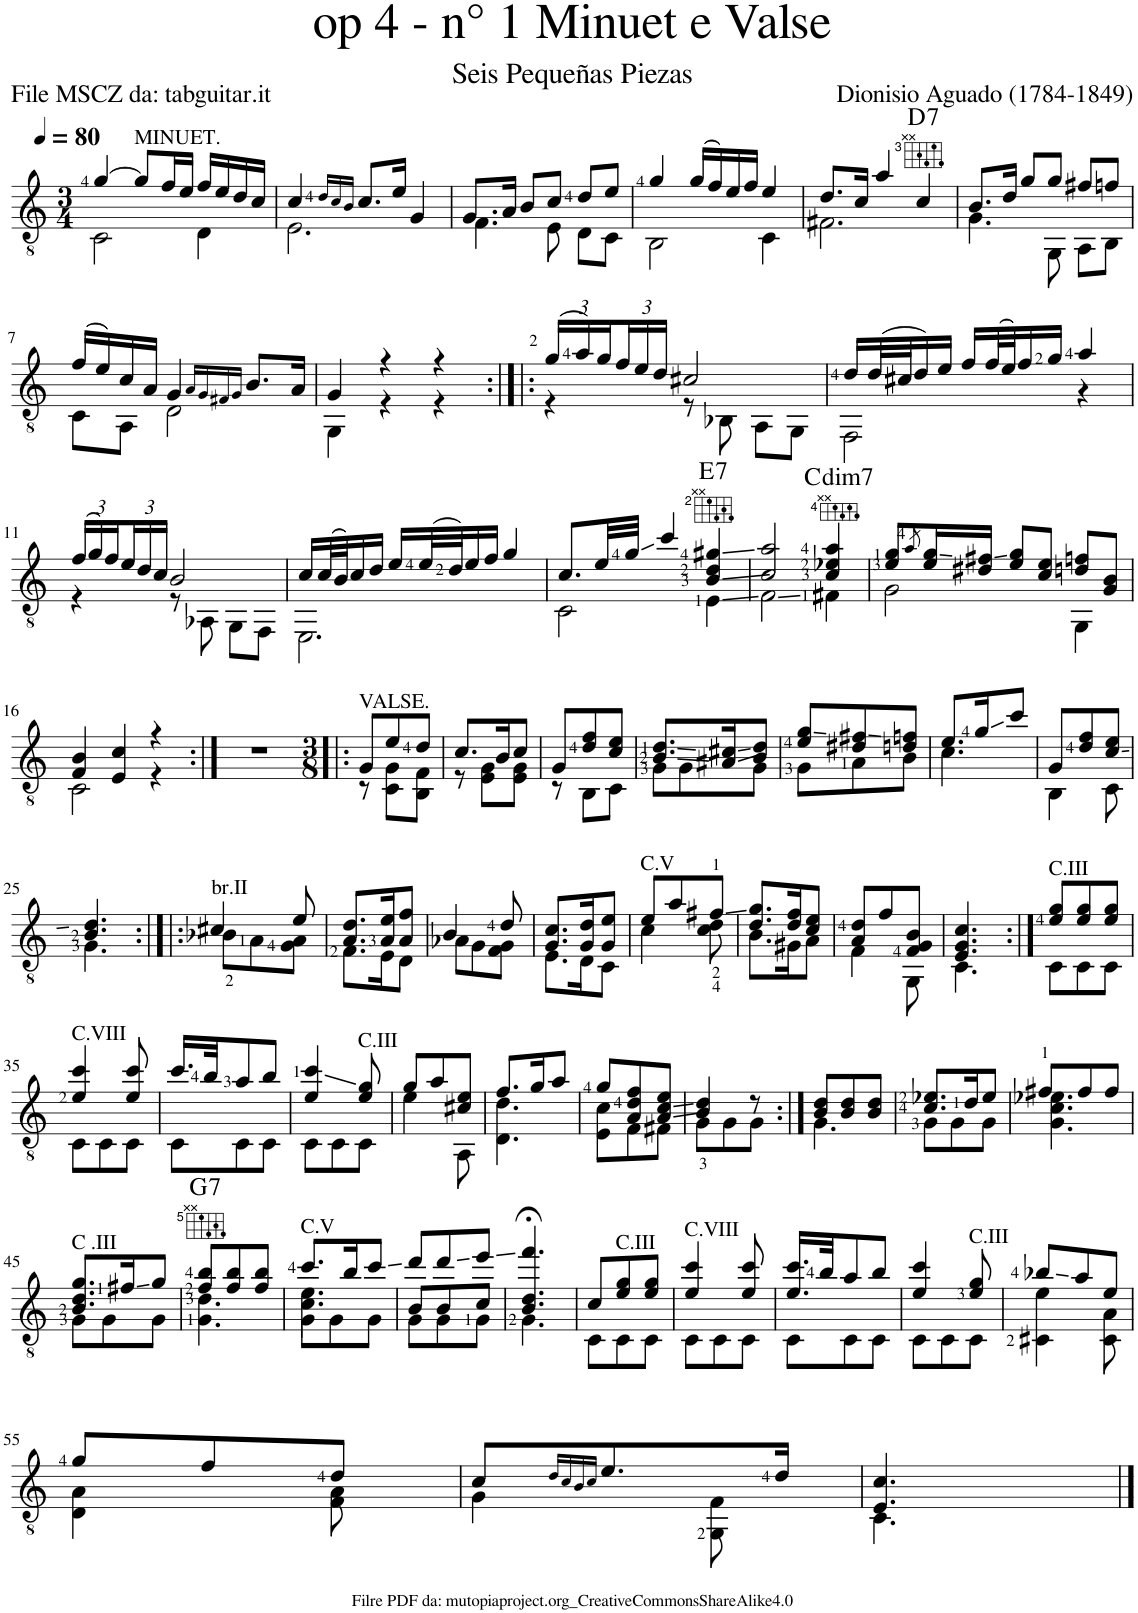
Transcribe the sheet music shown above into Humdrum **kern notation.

**kern	**harte
*part1	*part1
*staff1	*
*I"Guitar	*
*I'Guit.	*
*clefGv2	*
*k[]	*
*M3/4	*
*MM80	*
=1	=1
*^	*
[4g/	2C\	.
!LO:TX:a:t=MINUET.	!	!
8g/L]	.	.
16f/L	.	.
16e/JJ	.	.
16f/LL	4D\	.
16e/	.	.
16d/	.	.
16c/JJ	.	.
=2	=2	=2
4c/	2.E\	.
16qd/LL	.	.
16qc/	.	.
16qB/JJ	.	.
8.c/L	.	.
16e/Jk	.	.
4G/	.	.
=3	=3	=3
8.G/L	4.F\	.
16A/Jk	.	.
8B/L	.	.
8c/J	8E\	.
8d/L	8D\L	.
8e/J	8C\J	.
=4	=4	=4
4g/	2BB\	.
(16g/LL	.	.
16f/)	.	.
16e/	.	.
16f/JJ	.	.
4e/	4C\	.
=5	=5	=5
8.d/L	2.F#X\	.
16c/Jk	.	.
4a/	.	.
!	!	!LO:H:kt=7
4c/	.	D:7
=6	=6	=6
8.B/L	4.G\	.
16d/Jk	.	.
8g/L	.	.
8g/J	8GG\	.
8f#X/L	8AA\L	.
8fn/J	8BB\J	.
!!LO:LB:g=z	!!
=7	=7	=7
(16f/LL	8C\L	.
16e/)	.	.
16c/	8AA\J	.
16A/JJ	.	.
4G/	2D\	.
16qA/LL	.	.
16qG/	.	.
16qF#X/	.	.
16qG/JJ	.	.
8.B/L	.	.
16A/Jk	.	.
=8	=8	=8
4G/	4GG\	.
4r	4r	.
4r	4r	.
=9:|!|:	=9:|!|:	=9:|!|:
*Xbrackettup	*	*
(24g/LL	4r	.
24a/)	.	.
24g/	.	.
24f/	.	.
24e/	.	.
24d/JJ	.	.
2c#X/	8r	.
.	8BB-X\	.
.	8AA\L	.
.	8GG\J	.
=10	=10	=10
16d/LL	2FF\	.
(32d/L	.	.
32c#X/J	.	.
16d/)	.	.
16e/JJ	.	.
16f/LL	.	.
(32f/L	.	.
32e/J)	.	.
16f/	.	.
16g/JJ	.	.
4a/	4r	.
!!LO:LB:g=z	!!
=11	=11	=11
(24f/LL	4r	.
24g/)	.	.
24f/	.	.
24e/	.	.
24d/	.	.
24c/JJ	.	.
2B/	8r	.
.	8AA-X\	.
.	8GG\L	.
.	8FF\J	.
=12	=12	=12
16c/LL	2.EE\	.
(32c/L	.	.
32B/J)	.	.
16c/	.	.
16d/JJ	.	.
16e/LL	.	.
(32e/L	.	.
32d/J)	.	.
16e/	.	.
16f/JJ	.	.
4g/	.	.
=13	=13	=13
8.c/L	2C\	.
32e/LL	.	.
32g/JJJ	.	.
4cc/	.	.
!	!	!LO:H:kt=7
4B/ 4d/ 4g#X/	4E\	E:7
=14	=14	=14
2c/ 2a/	2F\	.
!	!	!LO:H:kt=dim7
4c/ 4e-X/ 4a/	4F#X\	C:dim7
=15	=15	=15
8e/ 8g/L	2G\	.
8qa/	.	.
16e/ 16g/L	.	.
16d#X/ 16f#X/JJ	.	.
8e/ 8g/L	.	.
8c/ 8e/J	.	.
8dn/ 8fn/L	4GG\	.
8G/ 8B/J	.	.
!!LO:LB:g=z	!!
=16	=16	=16
4F/ 4B/	2C\	.
4E/ 4c/	.	.
4r	4r	.
*v	*v	*
=17:|!	=17:|!
2.r	.
=18!|:	=18!|:
*M3/8	*
*^	*
!LO:TX:a:t=VALSE.	!	!
8G/L	8r	.
8e/	8C\ 8G\L	.
8d/J	8BB\ 8F\J	.
=19	=19	=19
8.c/L	8r	.
.	8E\ 8G\L	.
16B/K	.	.
8c/J	8E\ 8G\J	.
=20	=20	=20
8G/L	8r	.
8d/ 8f/	8BB\L	.
8c/ 8e/J	8C\J	.
=21	=21	=21
8.B/ 8.d/L	8G\L	.
.	8G\	.
16A#X/ 16c#X/K	.	.
8B/ 8d/J	8G\J	.
=22	=22	=22
8e/ 8g/L	8G\L	.
8d#X/ 8f#X/	8A\	.
8dn/ 8fn/J	8B\J	.
=23	=23	=23
8.e/L	4.c\	.
16g/K	.	.
8cc/J	.	.
=24	=24	=24
8G/L	4BB\	.
8d/ 8f/	.	.
8c/ 8e/J	8C\	.
!!LO:LB:g=z	!!
=25	=25	=25
4.B/ 4.d/	4.G\	.
=26:|!|:	=26:|!|:	=26:|!|:
!LO:TX:a:t=br.II	!	!
4c#X/	8B-X\L	.
.	8A\	.
8e/	8G\ 8A\J	.
=27	=27	=27
8.A/ 8.d/L	8.F\L	.
16A/ 16e/K	16E\K	.
8A/ 8f/J	8D\J	.
=28	=28	=28
4B/	8A-X\L	.
.	8G\	.
8d/	8F\ 8G\J	.
=29	=29	=29
8.G/ 8.c/L	8.E\L	.
16G/ 16d/K	16D\K	.
8G/ 8e/J	8C\J	.
=30	=30	=30
!LO:TX:a:t=C.V	!	!
8e/L	4c\	.
8a/	.	.
8f#X/J	8c\ 8d\	.
=31	=31	=31
8.d/ 8.g/L	8.B\L	.
16d/ 16f/K	16G#X\K	.
8c/ 8e/J	8A\J	.
=32	=32	=32
8A/ 8d/L	4F\	.
8f/	.	.
8F/ 8G/ 8B/J	8GG\	.
=33	=33	=33
4.E/ 4.G/ 4.c/	4.C\	.
=34:|!	=34:|!	=34:|!
!LO:TX:a:t=C.III	!	!
8e/ 8g/L	8C\L	.
8e/ 8g/	8C\	.
8e/ 8g/J	8C\J	.
!!LO:LB:g=z	!!
=35	=35	=35
!LO:TX:a:t=C.VIII	!	!
4e/ 4cc/	8C\L	.
.	8C\	.
8e/ 8cc/	8C\J	.
=36	=36	=36
16.cc/LL	8C\L	.
32b/JK	.	.
8a/	8C\	.
8b/J	8C\J	.
=37	=37	=37
4e/ 4cc/	8C\L	.
.	8C\	.
!LO:TX:a:t=C.III	!	!
8e/ 8g/	8C\J	.
=38	=38	=38
8g/L	4e\	.
8a/	.	.
8c#X/ 8e/J	8AA\	.
=39	=39	=39
8.f/L	4.D\ 4.d\	.
16g/K	.	.
8a/J	.	.
=40	=40	=40
8g/L	8E\ 8c\L	.
8A/ 8d/ 8f/	8F\	.
8A/ 8c/ 8e/J	8F#X\J	.
=41	=41	=41
4B/ 4d/	8G\L	.
.	8G\	.
8r	8G\J	.
=42:|!	=42:|!	=42:|!
8B/ 8d/L	4.G\	.
8B/ 8d/	.	.
8B/ 8d/J	.	.
=43	=43	=43
8.c/ 8.e-X/L	8G\L	.
.	8G\	.
16d/K	.	.
8e-/J	8G\J	.
=44	=44	=44
8f#X/L	4.G\ 4.c\ 4.e-X\	.
8f#/	.	.
8f#/J	.	.
!!LO:LB:g=z	!!
=45	=45	=45
!LO:TX:a:t=C .III	!	!
8.B/ 8.d/ 8.g/L	8G\L	.
.	8G\	.
16f#X/K	.	.
8g/J	8G\J	.
=46	=46	=46
!	!	!LO:H:kt=7
8f/ 8b/L	4.G\ 4.d\	G:7
8f/ 8b/	.	.
8f/ 8b/J	.	.
=47	=47	=47
*	*^	*
!LO:TX:a:t=C.V	!	!	!
8.cc/L	4.c\ 4.e\	8G\L	.
.	.	8G\	.
16b/K	.	.	.
8cc/J	.	8G\J	.
=48	=48	=48	=48
8dd/L	8B/L	8G\L	.
8dd/	8B/	8G\	.
8ee/J	8c/J	8G\J	.
*	*v	*v	*
=49	=49	=49
4.B/;< 4.d/;< 4.ff/;<	4.G\	.
=50	=50	=50
8c/L	8C\L	.
!LO:TX:a:t=C.III	!	!
8e/ 8g/	8C\	.
8e/ 8g/J	8C\J	.
=51	=51	=51
!LO:TX:a:t=C.VIII	!	!
4e/ 4cc/	8C\L	.
.	8C\	.
8e/ 8cc/	8C\J	.
=52	=52	=52
16.e/ 16.cc/LL	8C\L	.
32b/JK	.	.
8a/	8C\	.
8b/J	8C\J	.
=53	=53	=53
4e/ 4cc/	8C\L	.
.	8C\	.
!LO:TX:a:t=C.III	!	!
8e/ 8g/	8C\J	.
=54	=54	=54
8b-X/L	4C#X\ 4e\	.
8a/	.	.
8e/J	8C#\ 8A\	.
!!LO:LB:g=z	!!
=55	=55	=55
8g/L	4D\ 4A\	.
8f/	.	.
8d/J	8F\ 8A\	.
=56	=56	=56
8c/L	4G\	.
16qd/LL	.	.
16qc/	.	.
16qB/	.	.
16qc/JJ	.	.
8.e/	.	.
.	8GG\ 8F\	.
16d/Jk	.	.
=57	=57	=57
4.E/ 4.c/	4.C\	.
*v	*v	*
==	==
*-	*-
